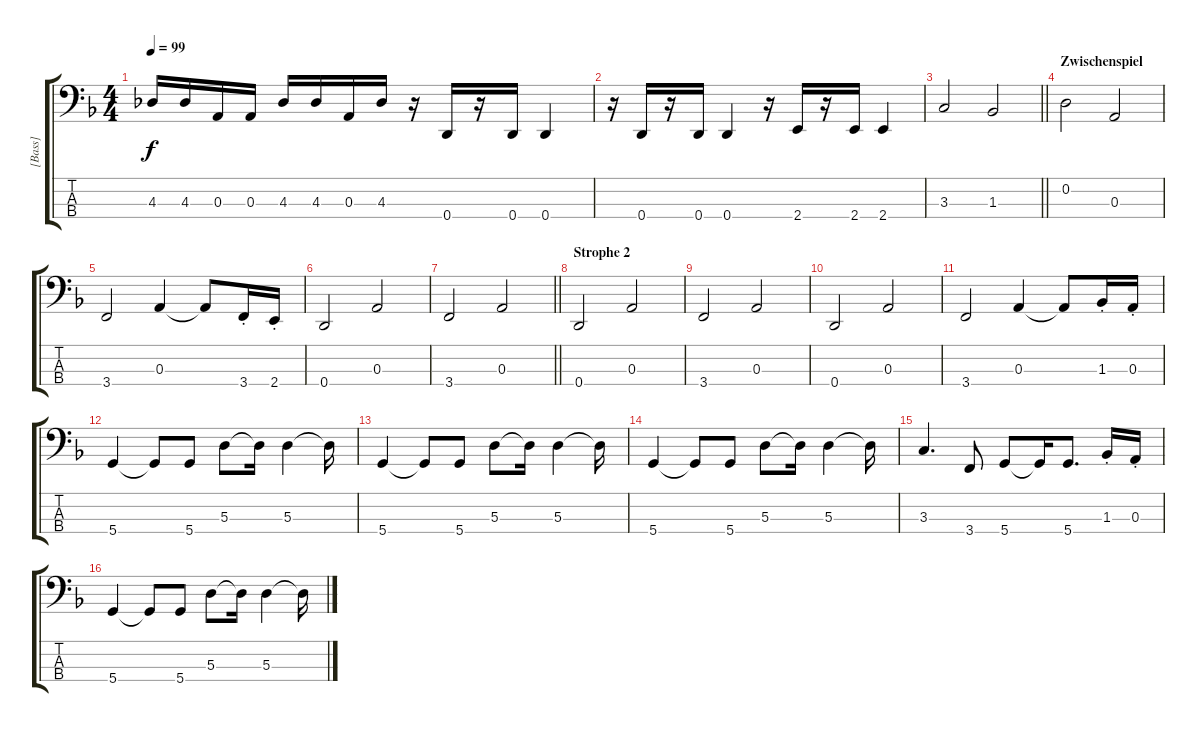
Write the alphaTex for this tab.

\track ("[Bass]" "[Bass]") {instrument electricbassfinger}
\staff {score tabs}
\tuning (G2 D2 A1 D1) {hide}
\ts (4 4)
\tempo 99
\clef f4
\ks dminor
4.3.16{dy f} 4.3.16 0.3.16 0.3.16 4.3.16 4.3.16 0.3.16 4.3.16 r.16 0.4.16 r.16 0.4.16 0.4.4 |
r.16 0.4.16 r.16 0.4.16 0.4.4 r.16 2.4.16 r.16 2.4.16 2.4.4 |
\barLineRight lightlight
3.3.2 1.3.2 |
\section ("" "Zwischenspiel")
0.2.2 0.3.2 |
3.4.2 0.3.4 0.3{t}.8 3.4{st}.16 2.4{st}.16 |
0.4.2 0.3.2 |
\barLineRight lightlight
3.4.2 0.3.2 |
\section ("" "Strophe 2")
0.4.2 0.3.2 |
3.4.2 0.3.2 |
0.4.2 0.3.2 |
3.4.2 0.3.4 0.3{t}.8 1.3{st}.16 0.3{st}.16 |
5.4.4 5.4{t}.8 5.4.8 5.3.8 5.3{t}.16 5.3.4 5.3{t}.16 |
5.4.4 5.4{t}.8 5.4.8 5.3.8 5.3{t}.16 5.3.4 5.3{t}.16 |
5.4.4 5.4{t}.8 5.4.8 5.3.8 5.3{t}.16 5.3.4 5.3{t}.16 |
3.3.4{d} 3.4.8 5.4.8 5.4{t}.16 5.4.8{d} 1.3{st}.16 0.3{st}.16 |
5.4.4 5.4{t}.8 5.4.8 5.3.8 5.3{t}.16 5.3.4 5.3{t}.16
